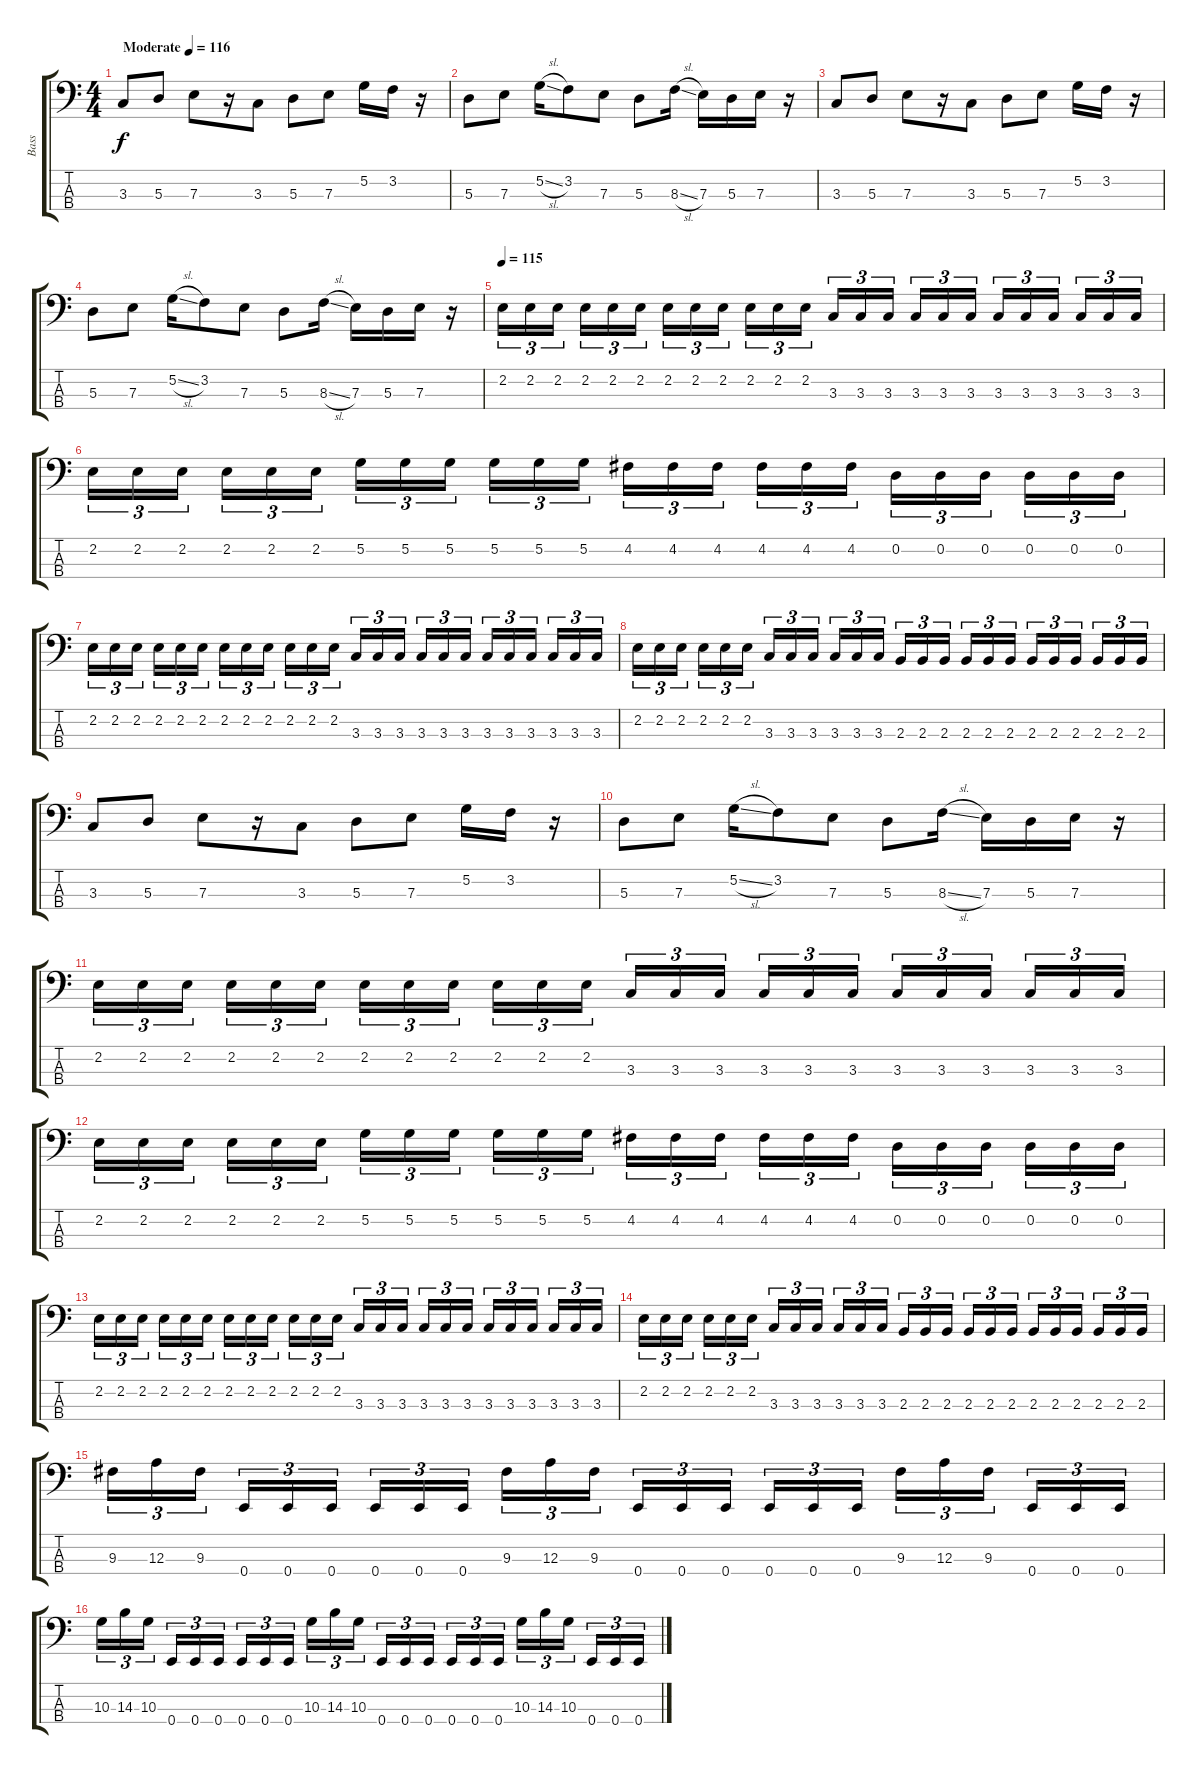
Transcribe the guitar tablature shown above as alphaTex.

\track ("Bass" "Bass") {instrument electricbassfinger}
\staff {score tabs}
\tuning (G2 D2 A1 E1) {hide}
\ts (4 4)
\tempo (116 "Moderate")
\clef f4
\ks c
3.3.8{dy f instrument electricbassfinger} 5.3.8 7.3.8 r.16 3.3.8 5.3.8 7.3.8 5.2.16 3.2.16 r.16 |
5.3.8 7.3.8 5.2{sl}.16 3.2.8 7.3.8 5.3.8 8.3{sl}.16 7.3.16 5.3.16 7.3.16 r.16 |
3.3.8 5.3.8 7.3.8 r.16 3.3.8 5.3.8 7.3.8 5.2.16 3.2.16 r.16 |
5.3.8 7.3.8 5.2{sl}.16 3.2.8 7.3.8 5.3.8 8.3{sl}.16 7.3.16 5.3.16 7.3.16 r.16 |
\tempo 115
2.2.16{tu (3 2)} 2.2.16{tu (3 2)} 2.2.16{tu (3 2) beam splitsecondary} 2.2.16{tu (3 2)} 2.2.16{tu (3 2)} 2.2.16{tu (3 2)} 2.2.16{tu (3 2)} 2.2.16{tu (3 2)} 2.2.16{tu (3 2) beam splitsecondary} 2.2.16{tu (3 2)} 2.2.16{tu (3 2)} 2.2.16{tu (3 2)} 3.3.16{tu (3 2)} 3.3.16{tu (3 2)} 3.3.16{tu (3 2) beam splitsecondary} 3.3.16{tu (3 2)} 3.3.16{tu (3 2)} 3.3.16{tu (3 2)} 3.3.16{tu (3 2)} 3.3.16{tu (3 2)} 3.3.16{tu (3 2) beam splitsecondary} 3.3.16{tu (3 2)} 3.3.16{tu (3 2)} 3.3.16{tu (3 2)} |
2.2.16{tu (3 2)} 2.2.16{tu (3 2)} 2.2.16{tu (3 2) beam splitsecondary} 2.2.16{tu (3 2)} 2.2.16{tu (3 2)} 2.2.16{tu (3 2)} 5.2.16{tu (3 2)} 5.2.16{tu (3 2)} 5.2.16{tu (3 2) beam splitsecondary} 5.2.16{tu (3 2)} 5.2.16{tu (3 2)} 5.2.16{tu (3 2)} 4.2.16{tu (3 2)} 4.2.16{tu (3 2)} 4.2.16{tu (3 2) beam splitsecondary} 4.2.16{tu (3 2)} 4.2.16{tu (3 2)} 4.2.16{tu (3 2)} 0.2.16{tu (3 2)} 0.2.16{tu (3 2)} 0.2.16{tu (3 2) beam splitsecondary} 0.2.16{tu (3 2)} 0.2.16{tu (3 2)} 0.2.16{tu (3 2)} |
2.2.16{tu (3 2)} 2.2.16{tu (3 2)} 2.2.16{tu (3 2) beam splitsecondary} 2.2.16{tu (3 2)} 2.2.16{tu (3 2)} 2.2.16{tu (3 2)} 2.2.16{tu (3 2)} 2.2.16{tu (3 2)} 2.2.16{tu (3 2) beam splitsecondary} 2.2.16{tu (3 2)} 2.2.16{tu (3 2)} 2.2.16{tu (3 2)} 3.3.16{tu (3 2)} 3.3.16{tu (3 2)} 3.3.16{tu (3 2) beam splitsecondary} 3.3.16{tu (3 2)} 3.3.16{tu (3 2)} 3.3.16{tu (3 2)} 3.3.16{tu (3 2)} 3.3.16{tu (3 2)} 3.3.16{tu (3 2) beam splitsecondary} 3.3.16{tu (3 2)} 3.3.16{tu (3 2)} 3.3.16{tu (3 2)} |
2.2.16{tu (3 2)} 2.2.16{tu (3 2)} 2.2.16{tu (3 2) beam splitsecondary} 2.2.16{tu (3 2)} 2.2.16{tu (3 2)} 2.2.16{tu (3 2)} 3.3.16{tu (3 2)} 3.3.16{tu (3 2)} 3.3.16{tu (3 2) beam splitsecondary} 3.3.16{tu (3 2)} 3.3.16{tu (3 2)} 3.3.16{tu (3 2)} 2.3.16{tu (3 2)} 2.3.16{tu (3 2)} 2.3.16{tu (3 2) beam splitsecondary} 2.3.16{tu (3 2)} 2.3.16{tu (3 2)} 2.3.16{tu (3 2)} 2.3.16{tu (3 2)} 2.3.16{tu (3 2)} 2.3.16{tu (3 2) beam splitsecondary} 2.3.16{tu (3 2)} 2.3.16{tu (3 2)} 2.3.16{tu (3 2)} |
3.3.8 5.3.8 7.3.8 r.16 3.3.8 5.3.8 7.3.8 5.2.16 3.2.16 r.16 |
5.3.8 7.3.8 5.2{sl}.16 3.2.8 7.3.8 5.3.8 8.3{sl}.16 7.3.16 5.3.16 7.3.16 r.16 |
2.2.16{tu (3 2)} 2.2.16{tu (3 2)} 2.2.16{tu (3 2) beam splitsecondary} 2.2.16{tu (3 2)} 2.2.16{tu (3 2)} 2.2.16{tu (3 2)} 2.2.16{tu (3 2)} 2.2.16{tu (3 2)} 2.2.16{tu (3 2) beam splitsecondary} 2.2.16{tu (3 2)} 2.2.16{tu (3 2)} 2.2.16{tu (3 2)} 3.3.16{tu (3 2)} 3.3.16{tu (3 2)} 3.3.16{tu (3 2) beam splitsecondary} 3.3.16{tu (3 2)} 3.3.16{tu (3 2)} 3.3.16{tu (3 2)} 3.3.16{tu (3 2)} 3.3.16{tu (3 2)} 3.3.16{tu (3 2) beam splitsecondary} 3.3.16{tu (3 2)} 3.3.16{tu (3 2)} 3.3.16{tu (3 2)} |
2.2.16{tu (3 2)} 2.2.16{tu (3 2)} 2.2.16{tu (3 2) beam splitsecondary} 2.2.16{tu (3 2)} 2.2.16{tu (3 2)} 2.2.16{tu (3 2)} 5.2.16{tu (3 2)} 5.2.16{tu (3 2)} 5.2.16{tu (3 2) beam splitsecondary} 5.2.16{tu (3 2)} 5.2.16{tu (3 2)} 5.2.16{tu (3 2)} 4.2.16{tu (3 2)} 4.2.16{tu (3 2)} 4.2.16{tu (3 2) beam splitsecondary} 4.2.16{tu (3 2)} 4.2.16{tu (3 2)} 4.2.16{tu (3 2)} 0.2.16{tu (3 2)} 0.2.16{tu (3 2)} 0.2.16{tu (3 2) beam splitsecondary} 0.2.16{tu (3 2)} 0.2.16{tu (3 2)} 0.2.16{tu (3 2)} |
2.2.16{tu (3 2)} 2.2.16{tu (3 2)} 2.2.16{tu (3 2) beam splitsecondary} 2.2.16{tu (3 2)} 2.2.16{tu (3 2)} 2.2.16{tu (3 2)} 2.2.16{tu (3 2)} 2.2.16{tu (3 2)} 2.2.16{tu (3 2) beam splitsecondary} 2.2.16{tu (3 2)} 2.2.16{tu (3 2)} 2.2.16{tu (3 2)} 3.3.16{tu (3 2)} 3.3.16{tu (3 2)} 3.3.16{tu (3 2) beam splitsecondary} 3.3.16{tu (3 2)} 3.3.16{tu (3 2)} 3.3.16{tu (3 2)} 3.3.16{tu (3 2)} 3.3.16{tu (3 2)} 3.3.16{tu (3 2) beam splitsecondary} 3.3.16{tu (3 2)} 3.3.16{tu (3 2)} 3.3.16{tu (3 2)} |
2.2.16{tu (3 2)} 2.2.16{tu (3 2)} 2.2.16{tu (3 2) beam splitsecondary} 2.2.16{tu (3 2)} 2.2.16{tu (3 2)} 2.2.16{tu (3 2)} 3.3.16{tu (3 2)} 3.3.16{tu (3 2)} 3.3.16{tu (3 2) beam splitsecondary} 3.3.16{tu (3 2)} 3.3.16{tu (3 2)} 3.3.16{tu (3 2)} 2.3.16{tu (3 2)} 2.3.16{tu (3 2)} 2.3.16{tu (3 2) beam splitsecondary} 2.3.16{tu (3 2)} 2.3.16{tu (3 2)} 2.3.16{tu (3 2)} 2.3.16{tu (3 2)} 2.3.16{tu (3 2)} 2.3.16{tu (3 2) beam splitsecondary} 2.3.16{tu (3 2)} 2.3.16{tu (3 2)} 2.3.16{tu (3 2)} |
9.3.16{tu (3 2)} 12.3.16{tu (3 2)} 9.3.16{tu (3 2) beam splitsecondary} 0.4.16{tu (3 2)} 0.4.16{tu (3 2)} 0.4.16{tu (3 2)} 0.4.16{tu (3 2)} 0.4.16{tu (3 2)} 0.4.16{tu (3 2) beam splitsecondary} 9.3.16{tu (3 2)} 12.3.16{tu (3 2)} 9.3.16{tu (3 2)} 0.4.16{tu (3 2)} 0.4.16{tu (3 2)} 0.4.16{tu (3 2) beam splitsecondary} 0.4.16{tu (3 2)} 0.4.16{tu (3 2)} 0.4.16{tu (3 2)} 9.3.16{tu (3 2)} 12.3.16{tu (3 2)} 9.3.16{tu (3 2) beam splitsecondary} 0.4.16{tu (3 2)} 0.4.16{tu (3 2)} 0.4.16{tu (3 2)} |
10.3.16{tu (3 2)} 14.3.16{tu (3 2)} 10.3.16{tu (3 2) beam splitsecondary} 0.4.16{tu (3 2)} 0.4.16{tu (3 2)} 0.4.16{tu (3 2)} 0.4.16{tu (3 2)} 0.4.16{tu (3 2)} 0.4.16{tu (3 2) beam splitsecondary} 10.3.16{tu (3 2)} 14.3.16{tu (3 2)} 10.3.16{tu (3 2)} 0.4.16{tu (3 2)} 0.4.16{tu (3 2)} 0.4.16{tu (3 2) beam splitsecondary} 0.4.16{tu (3 2)} 0.4.16{tu (3 2)} 0.4.16{tu (3 2)} 10.3.16{tu (3 2)} 14.3.16{tu (3 2)} 10.3.16{tu (3 2) beam splitsecondary} 0.4.16{tu (3 2)} 0.4.16{tu (3 2)} 0.4.16{tu (3 2)}
